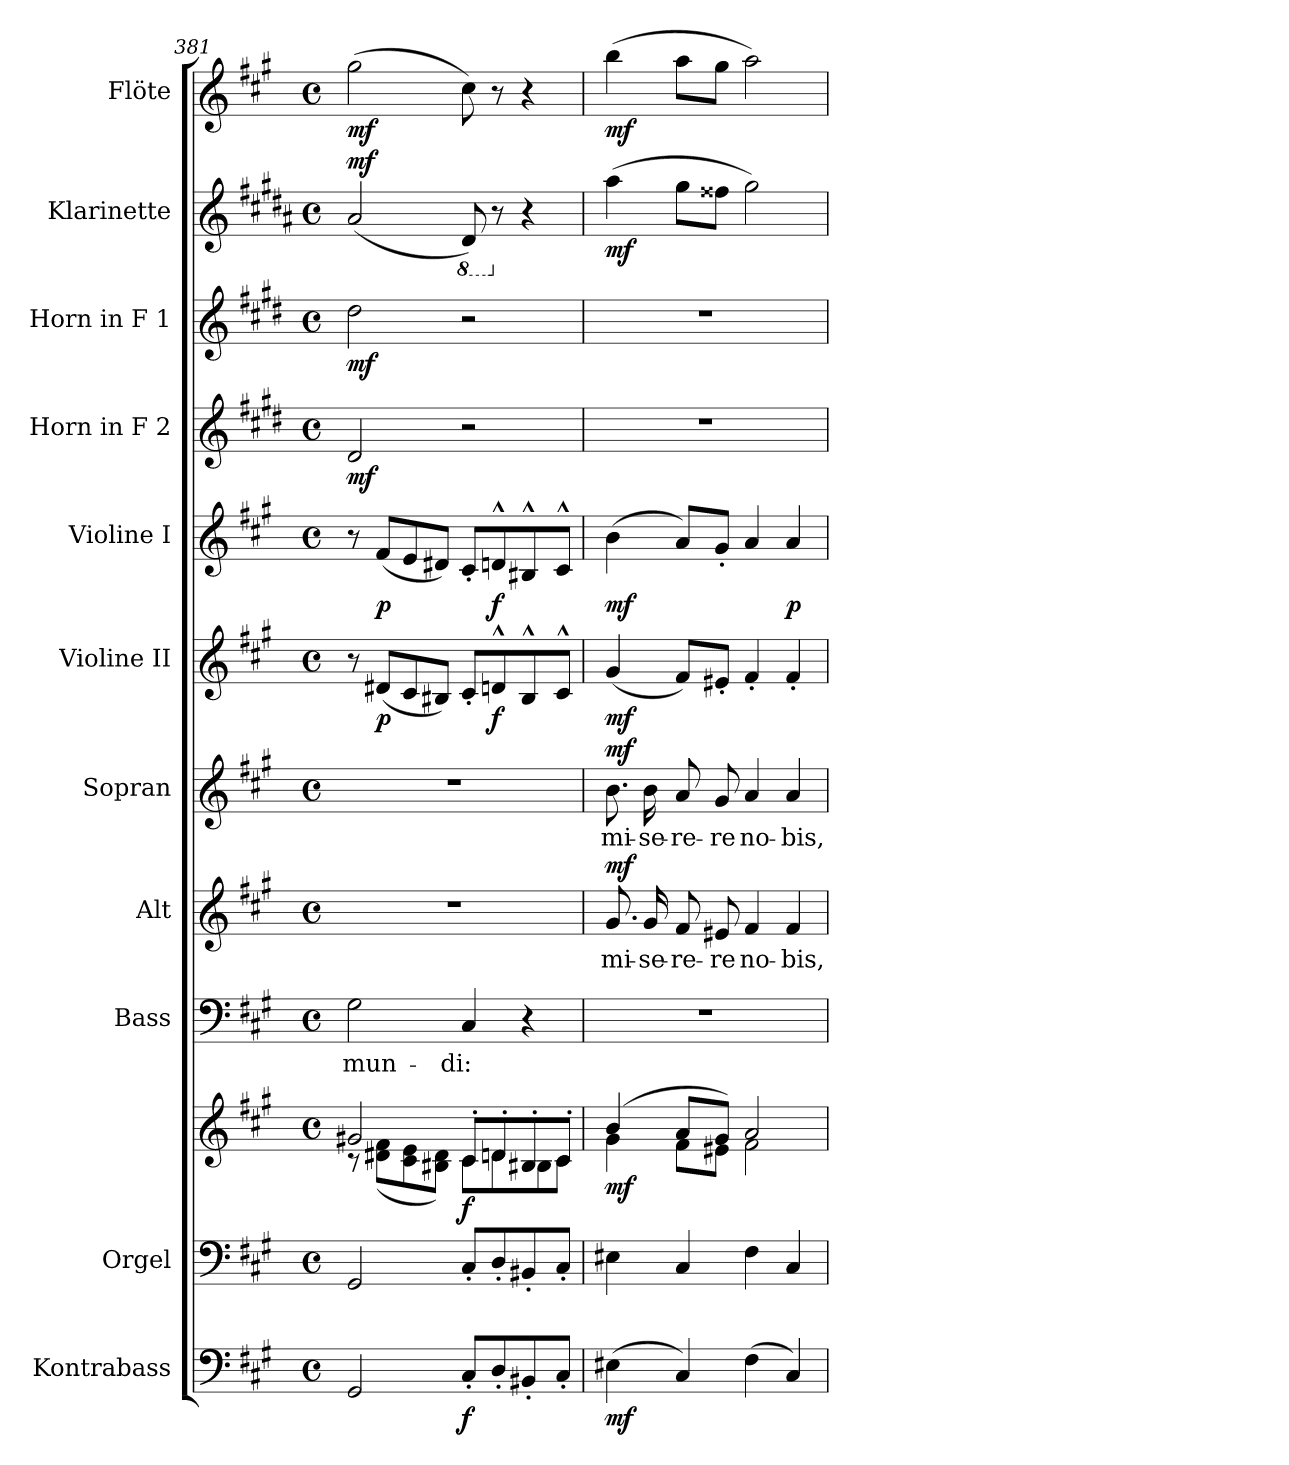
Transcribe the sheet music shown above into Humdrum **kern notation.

**kern	**dynam	**kern	**kern	**dynam	**kern	**text	**kern	**text	**dynam	**kern	**text	**dynam	**kern	**dynam	**kern	**dynam	**kern	**dynam	**kern	**dynam	**kern	**dynam	**kern	**dynam
*part11	*part11	*part10	*part10	*part10	*part9	*part9	*part8	*part8	*part8	*part7	*part7	*part7	*part6	*part6	*part5	*part5	*part4	*part4	*part3	*part3	*part2	*part2	*part1	*part1
*staff12	*staff12	*staff11	*staff10	*staff10/11	*staff9	*staff9	*staff8	*staff8	*staff8	*staff7	*staff7	*staff7	*staff6	*staff6	*staff5	*staff5	*staff4	*staff4	*staff3	*staff3	*staff2	*staff2	*staff1	*staff1
*I"Kontrabass	*	*I"Orgel	*	*	*I"Bass	*	*I"Alt	*	*	*I"Sopran	*	*	*I"Violine II	*	*I"Violine I	*	*I"Horn in F 2	*	*I"Horn in F 1	*	*I"Klarinette	*	*I"Flöte	*
*I'Kb.	*	*I'Org.	*	*	*I'B.	*	*I'A.	*	*	*I'S.	*	*	*I'Vl. II	*	*I'Vl. I	*	*	*	*	*	*I'Kl.	*	*I'Fl.	*
*clefF4	*	*clefF4	*clefG2	*	*clefF4	*	*clefG2	*	*	*clefG2	*	*	*clefG2	*	*clefG2	*	*clefG2	*	*clefG2	*	*clefG2	*	*clefG2	*
*ITrd7c12	*	*	*	*	*	*	*	*	*	*	*	*	*	*	*	*	*ITrd4c7	*	*ITrd4c7	*	*ITrd1c2	*	*	*
*k[f#c#g#]	*	*k[f#c#g#]	*k[f#c#g#]	*	*k[f#c#g#]	*	*k[f#c#g#]	*	*	*k[f#c#g#]	*	*	*k[f#c#g#]	*	*k[f#c#g#]	*	*k[f#c#g#]	*	*k[f#c#g#]	*	*k[f#c#g#]	*	*k[f#c#g#]	*
*A:	*	*A:	*A:	*	*A:	*	*A:	*	*	*A:	*	*	*A:	*	*A:	*	*A:	*	*A:	*	*A:	*	*A:	*
*M4/4	*	*M4/4	*M4/4	*	*M4/4	*	*M4/4	*	*	*M4/4	*	*	*M4/4	*	*M4/4	*	*M4/4	*	*M4/4	*	*M4/4	*	*M4/4	*
*met(c)	*	*met(c)	*met(c)	*	*met(c)	*	*met(c)	*	*	*met(c)	*	*	*met(c)	*	*met(c)	*	*met(c)	*	*met(c)	*	*met(c)	*	*met(c)	*
=381	=381	=381	=381	=381	=381	=381	=381	=381	=381	=381	=381	=381	=381	=381	=381	=381	=381	=381	=381	=381	=381	=381	=381	=381
*	*	*	*^	*	*	*	*	*	*	*	*	*	*	*	*	*	*	*	*	*	*	*	*	*
!	!	!	!	!	!	!	!LO:LY:b	!	!	!	!	!	!	!	!	!	!	!	!LO:DY:b	!	!LO:DY:b	!	!LO:DY:a	!	!LO:DY:b
2GGG#/	.	2GG#/	2g#X/	8rc	.	2G#\	mun-	1r	.	.	1r	.	.	8r	.	8r	.	2G#/	mf	2g#\	mf	(<2g#/	mf	(>2gg#\	mf
!	!	!	!	!	!	!	!	!	!	!	!	!	!	!	!LO:DY:b	!	!LO:DY:b	!	!	!	!	!	!	!	!
.	.	.	.	(>8d#X\ 8f#\L	.	.	.	.	.	.	.	.	.	(<8d#X/L	p	(<8f#/L	p	.	.	.	.	.	.	.	.
.	.	.	.	8c#\ 8e\	.	.	.	.	.	.	.	.	.	8c#/	.	8e/	.	.	.	.	.	.	.	.	.
.	.	.	.	8B#X\ 8d#\J)	.	.	.	.	.	.	.	.	.	8B#X/J)	.	8d#X/J)	.	.	.	.	.	.	.	.	.
!	!	!	!	!	!	!	!LO:LY:b	!	!	!	!	!	!	!	!	!	!	!	!	!	!	!	!	!	!
*	*	*	*	*	*	*	*	*	*	*	*	*	*	*	*	*	*	*	*	*	*	*8ba	*	*	*
!	!LO:DY:b	!	!	!	!LO:DY:b	!	!	!	!	!	!	!	!	!	!	!	!	!	!	!	!	!	!	!	!
8CC#'</L	f	8C#'</L	8c#'>/L	8c#\L	f	4C#/	-di:	.	.	.	.	.	.	8c#'</L	.	8c#'</L	.	2r	.	2r	.	8C#/)	.	8cc#\)	.
*	*	*	*	*	*	*	*	*	*	*	*	*	*	*	*	*	*	*	*	*	*	*X8ba	*	*	*
!	!	!	!	!	!	!	!	!	!	!	!	!	!	!	!LO:DY:b	!	!LO:DY:b	!	!	!	!	!	!	!	!
8DD'</	.	8D'</	8dn'>/	8d\	.	.	.	.	.	.	.	.	.	8dn^^</	f	8dn^^</	f	.	.	.	.	8r	.	8r	.
8BBB#X'</	.	8BB#X'</	8B#X'>/	8B#\	.	4r	.	.	.	.	.	.	.	8B#^^</	.	8B#X^^</	.	.	.	.	.	4r	.	4r	.
8CC#'</J	.	8C#'</J	8c#'>/J	8c#\J	.	.	.	.	.	.	.	.	.	8c#^^</J	.	8c#^^</J	.	.	.	.	.	.	.	.	.
=382	=382	=382	=382	=382	=382	=382	=382	=382	=382	=382	=382	=382	=382	=382	=382	=382	=382	=382	=382	=382	=382	=382	=382	=382	=382
!	!LO:DY:b	!	!	!	!LO:DY:b	!	!	!	!LO:LY:b	!LO:DY:a	!	!LO:LY:b	!LO:DY:a	!	!LO:DY:b	!	!LO:DY:b	!	!	!	!	!	!LO:DY:b	!	!LO:DY:b
(>4EE#X\	mf	4E#X\	(4b/	4g#\	mf	1r	.	8.g#/	mi-	mf	8.b\	mi-	mf	(<4g#/	mf	(>4b\	mf	1r	.	1r	.	(>4gg#\	mf	(>4bb\	mf
!	!	!	!	!	!	!	!	!	!LO:LY:b	!	!	!LO:LY:b	!	!	!	!	!	!	!	!	!	!	!	!	!
.	.	.	.	.	.	.	.	16g#/	-se-	.	16b\	-se-	.	.	.	.	.	.	.	.	.	.	.	.	.
!	!	!	!	!	!	!	!	!	!LO:LY:b	!	!	!LO:LY:b	!	!	!	!	!	!	!	!	!	!	!	!	!
4CC#/)	.	4C#/	8a/L	8f#\L	.	.	.	8f#/	-re-	.	8a/	-re-	.	8f#/L)	.	8a/L)	.	.	.	.	.	8ff#\L	.	8aa\L	.
!	!	!	!	!	!	!	!	!	!LO:LY:b	!	!	!LO:LY:b	!	!	!	!	!	!	!	!	!	!	!	!	!
.	.	.	8g#/J)	8e#X\J	.	.	.	8e#X/	-re	.	8g#/	-re	.	8e#X'</J	.	8g#'</J	.	.	.	.	.	8ee#X\J	.	8gg#\J	.
!	!	!	!	!	!	!	!	!	!LO:LY:b	!	!	!LO:LY:b	!	!	!	!	!	!	!	!	!	!	!	!	!
(>4FF#\	.	4F#\	2a/	2f#\	.	.	.	4f#/	no-	.	4a/	no-	.	4f#'</	.	4a/	.	.	.	.	.	2ff#\)	.	2aa\)	.
!	!	!	!	!	!	!	!	!	!LO:LY:b	!	!	!LO:LY:b	!	!	!	!	!LO:DY:b	!	!	!	!	!	!	!	!
4CC#/)	.	4C#/	.	.	.	.	.	4f#/	-bis,	.	4a/	-bis,	.	4f#'</	.	4a/	p	.	.	.	.	.	.	.	.
*	*	*	*v	*v	*	*	*	*	*	*	*	*	*	*	*	*	*	*	*	*	*	*	*	*	*
=	=	=	=	=	=	=	=	=	=	=	=	=	=	=	=	=	=	=	=	=	=	=	=	=
*-	*-	*-	*-	*-	*-	*-	*-	*-	*-	*-	*-	*-	*-	*-	*-	*-	*-	*-	*-	*-	*-	*-	*-	*-
